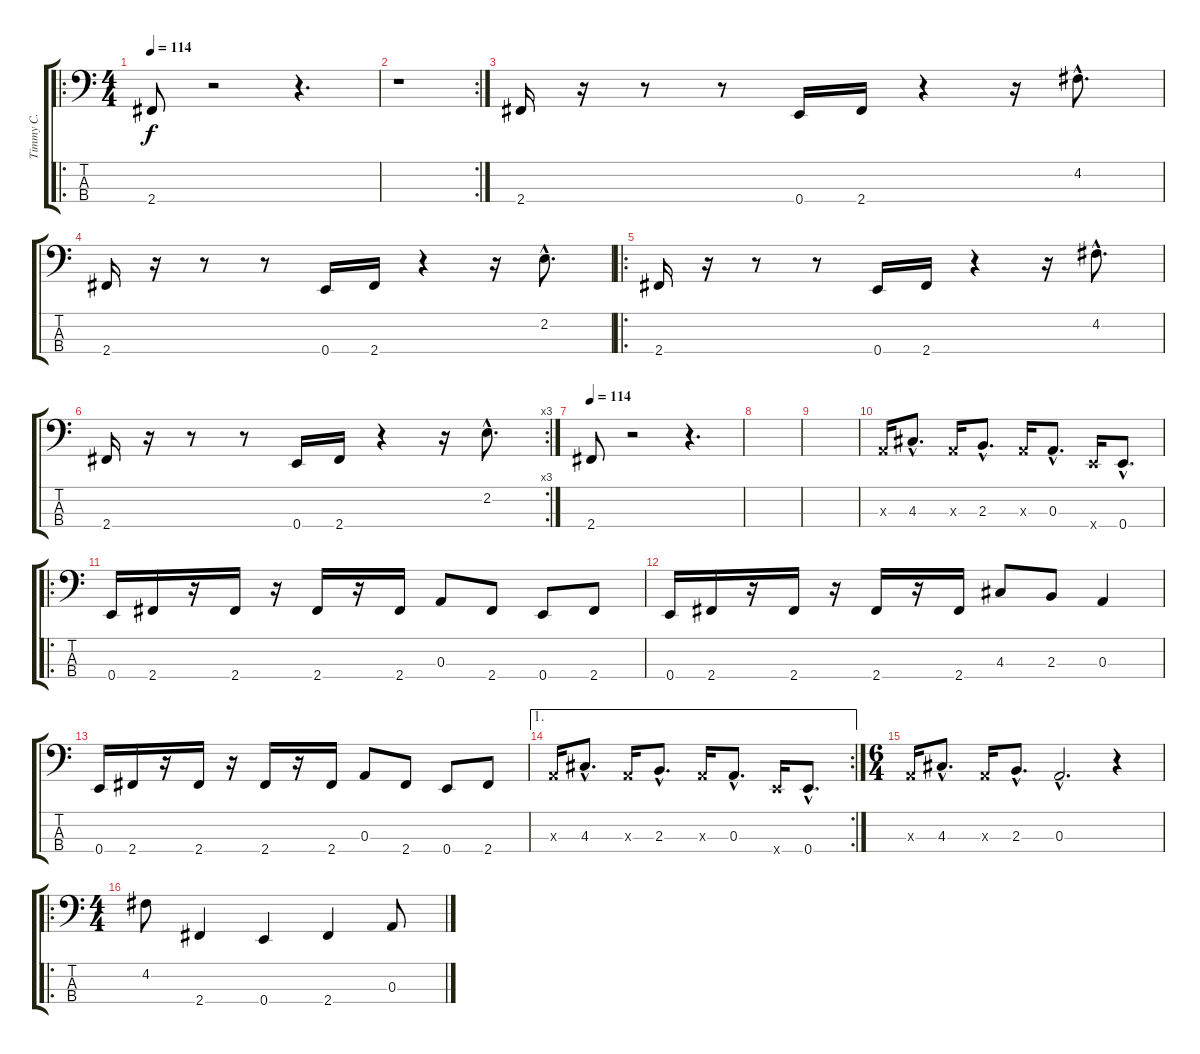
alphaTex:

\track ("Timmy C." "Timmy C.") {instrument electricbassfinger}
\staff {score tabs}
\tuning (G2 D2 A1 E1) {hide}
\ro
\ts (4 4)
\tempo 114
\tempo 80
\tempo 114
\clef f4
\ks c
2.4.8{dy f instrument electricbassfinger} r.2 r.4{d} |
\rc 2
r.1 |
2.4.16 r.16 r.8 r.8 0.4.16 2.4.16 r.4 r.16 4.2{hac}.8{d} |
2.4.16 r.16 r.8 r.8 0.4.16 2.4.16 r.4 r.16 2.2{hac}.8{d} |
\ro
2.4.16 r.16 r.8 r.8 0.4.16 2.4.16 r.4 r.16 4.2{hac}.8{d} |
\rc 3
2.4.16 r.16 r.8 r.8 0.4.16 2.4.16 r.4 r.16 2.2{hac}.8{d} |
\tempo 114
2.4.8 r.2 r.4{d} |
|
|
0.3{x}.16 4.3{hac}.8{d} 0.3{x}.16 2.3{hac}.8{d} 0.3{x}.16 0.3{hac}.8{d} 0.4{x}.16 0.4{hac}.8{d} |
\ro
0.4.16 2.4.16 r.16 2.4.16 r.16 2.4.16 r.16 2.4.16 0.3.8 2.4.8 0.4.8 2.4.8 |
0.4.16 2.4.16 r.16 2.4.16 r.16 2.4.16 r.16 2.4.16 4.3.8 2.3.8 0.3.4 |
0.4.16 2.4.16 r.16 2.4.16 r.16 2.4.16 r.16 2.4.16 0.3.8 2.4.8 0.4.8 2.4.8 |
\ae 1
\rc 2
0.3{x}.16 4.3{hac}.8{d} 0.3{x}.16 2.3{hac}.8{d} 0.3{x}.16 0.3{hac}.8{d} 0.4{x}.16 0.4{hac}.8{d} |
\ts (6 4)
0.3{x}.16 4.3{hac}.8{d} 0.3{x}.16 2.3{hac}.8{d} 0.3{hac}.2{d} r.4 |
\ro
\ts (4 4)
4.2.8 2.4.4 0.4.4 2.4.4 0.3.8
